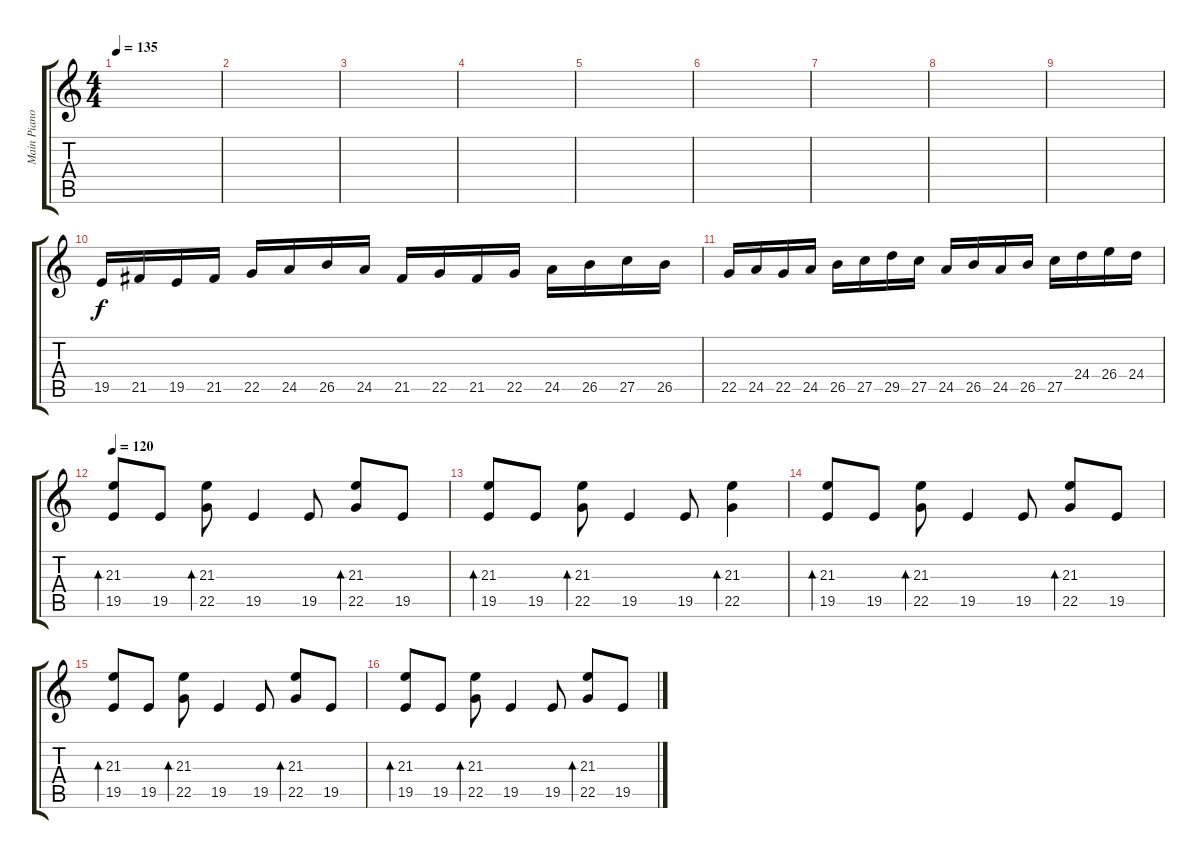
\track ("Main Piano" "Main Piano") {instrument acousticgrandpiano}
\staff {score tabs}
\tuning (E4 B3 G3 D3 A2 E2) {hide}
\ts (4 4)
\tempo 135
\clef g2
\ks c
|
|
|
|
|
|
|
|
|
19.5.16{volume 11 balance 8} 21.5.16 19.5.16 21.5.16 22.5.16 24.5.16 26.5.16 24.5.16 21.5.16 22.5.16 21.5.16 22.5.16 24.5.16 26.5.16 27.5.16 26.5.16 |
22.5.16 24.5.16 22.5.16 24.5.16 26.5.16 27.5.16 29.5.16 27.5.16 24.5.16 26.5.16 24.5.16 26.5.16 27.5.16 24.4.16 26.4.16 24.4.16 |
\tempo 120
(21.3 19.5).8{bd 60} 19.5.8 (21.3 22.5).8{bd 60} 19.5.4 19.5.8 (21.3 22.5).8{bd 60} 19.5.8 |
(21.3 19.5).8{bd 60} 19.5.8 (21.3 22.5).8{bd 60} 19.5.4 19.5.8 (21.3 22.5).4{bd 60} |
(21.3 19.5).8{bd 60} 19.5.8 (21.3 22.5).8{bd 60} 19.5.4 19.5.8 (21.3 22.5).8{bd 60} 19.5.8 |
(21.3 19.5).8{bd 60} 19.5.8 (21.3 22.5).8{bd 60} 19.5.4 19.5.8 (21.3 22.5).8{bd 60} 19.5.8 |
(21.3 19.5).8{bd 60} 19.5.8 (21.3 22.5).8{bd 60} 19.5.4 19.5.8 (21.3 22.5).8{bd 60} 19.5.8
